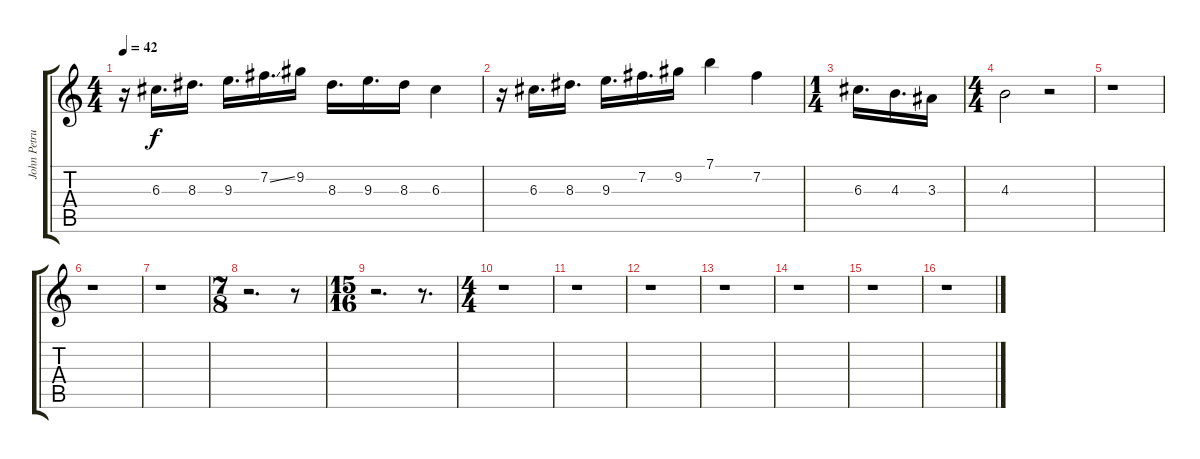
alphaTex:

\track ("John Petrucci" "John Petru") {instrument acousticguitarsteel}
\staff {score tabs}
\tuning (E4 B3 G3 D3 A2 E2) {hide}
\ts (4 4)
\tempo 42
\clef g2
\ks c
r.16{dy f volume 9 balance 7 instrument distortionguitar} 6.3.16{d} 8.3.16{d} 9.3.16{d} 7.2{ss}.16{d} 9.2.16 8.3.16{d} 9.3.16{d} 8.3.16 6.3.4 |
r.16 6.3.16{d} 8.3.16{d} 9.3.16{d} 7.2.16{d} 9.2.16 7.1.4 7.2.4 |
\ts (1 4)
6.3.16{d} 4.3.16{d} 3.3.16 |
\ts (4 4)
4.3.2 r.2 |
r.1 |
r.1 |
r.1 |
\ts (7 8)
r.2{d} r.8 |
\ts (15 16)
r.2{d} r.8{d} |
\ts (4 4)
r.1 |
r.1 |
r.1 |
r.1 |
r.1 |
r.1 |
r.1
